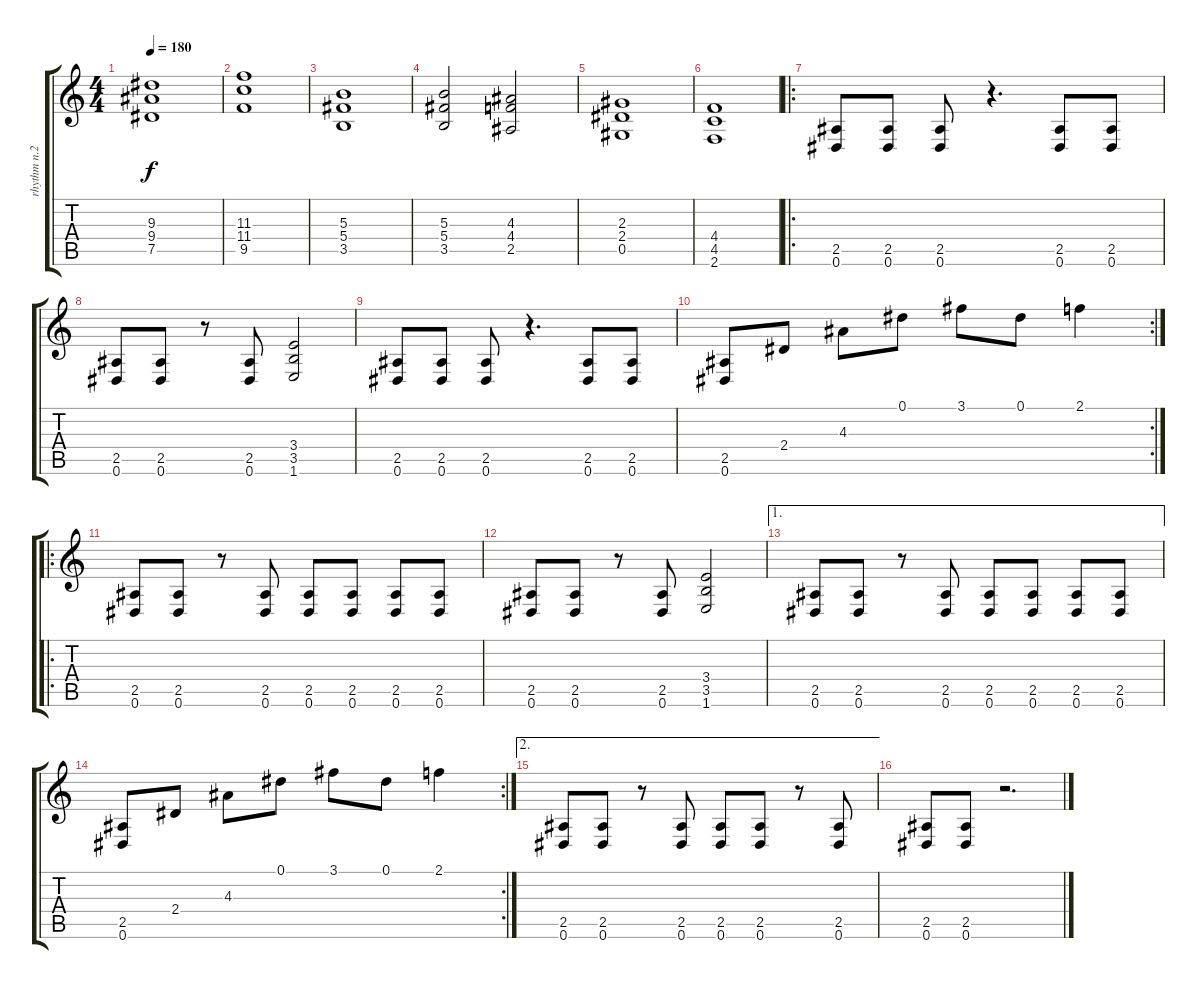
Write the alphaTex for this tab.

\track ("rhythm n.2" "rhythm n.2") {instrument distortionguitar}
\staff {score tabs}
\tuning (Eb4 Bb3 Gb3 Db3 Ab2 Eb2) {hide}
\ts (4 4)
\tempo 180
\clef g2
\ks c
(9.3 9.4 7.5).1{dy f} |
(11.3 11.4 9.5).1 |
(5.3 5.4 3.5).1 |
(5.3 5.4 3.5).2 (4.3 4.4 2.5).2 |
(2.3 2.4 0.5).1 |
(4.4 4.5 2.6).1 |
\ro
(2.5 0.6).8 (2.5 0.6).8 (2.5 0.6).8 r.4{d} (2.5 0.6).8 (2.5 0.6).8 |
(2.5 0.6).8 (2.5 0.6).8 r.8 (2.5 0.6).8 (3.4 3.5 1.6).2 |
(2.5 0.6).8 (2.5 0.6).8 (2.5 0.6).8 r.4{d} (2.5 0.6).8 (2.5 0.6).8 |
\rc 2
(2.5 0.6).8 2.4.8 4.3.8 0.1.8 3.1.8 0.1.8 2.1.4 |
\ro
(2.5 0.6).8 (2.5 0.6).8 r.8 (2.5 0.6).8 (2.5 0.6).8 (2.5 0.6).8 (2.5 0.6).8 (2.5 0.6).8 |
(2.5 0.6).8 (2.5 0.6).8 r.8 (2.5 0.6).8 (3.4 3.5 1.6).2 |
\ae 1
(2.5 0.6).8 (2.5 0.6).8 r.8 (2.5 0.6).8 (2.5 0.6).8 (2.5 0.6).8 (2.5 0.6).8 (2.5 0.6).8 |
\rc 2
(2.5 0.6).8 2.4.8 4.3.8 0.1.8 3.1.8 0.1.8 2.1.4 |
\ae 2
(2.5 0.6).8 (2.5 0.6).8 r.8 (2.5 0.6).8 (2.5 0.6).8 (2.5 0.6).8 r.8 (2.5 0.6).8 |
(2.5 0.6).8 (2.5 0.6).8 r.2{d}
